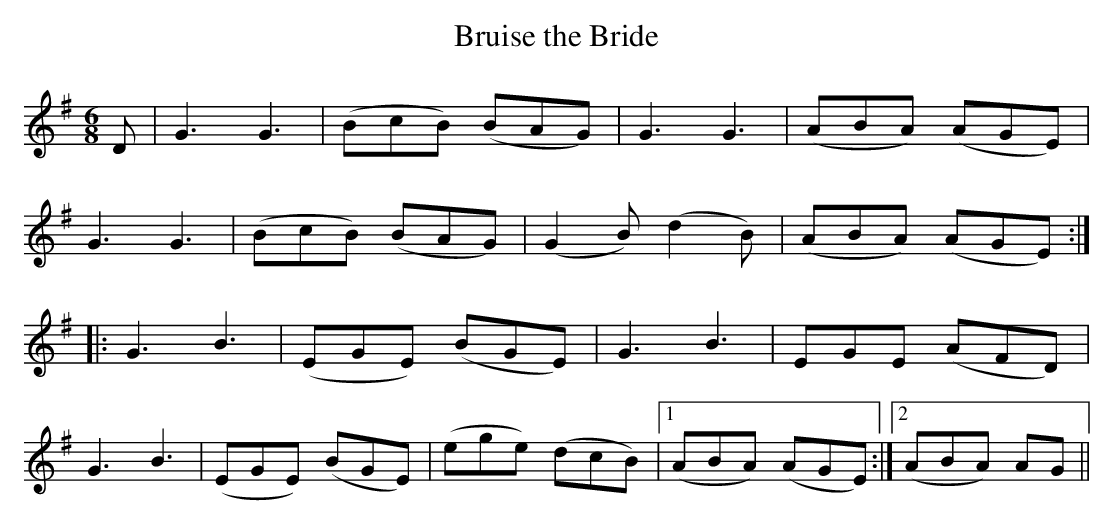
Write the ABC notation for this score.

X:1
T:Bruise the Bride
M:6/8
L:1/8
K:G
D|G3 G3|(BcB) (BAG)|G3 G3|(ABA) (AGE)|
G3 G3|(BcB) (BAG)|(G2B) (d2B)|(ABA) (AGE):|
|:G3 B3|(EGE) (BGE)|G3 B3|EGE (AFD)|
G3B3|(EGE) (BGE)|(ege) (dcB)|1 (ABA) (AGE):|2 (ABA) AG||
